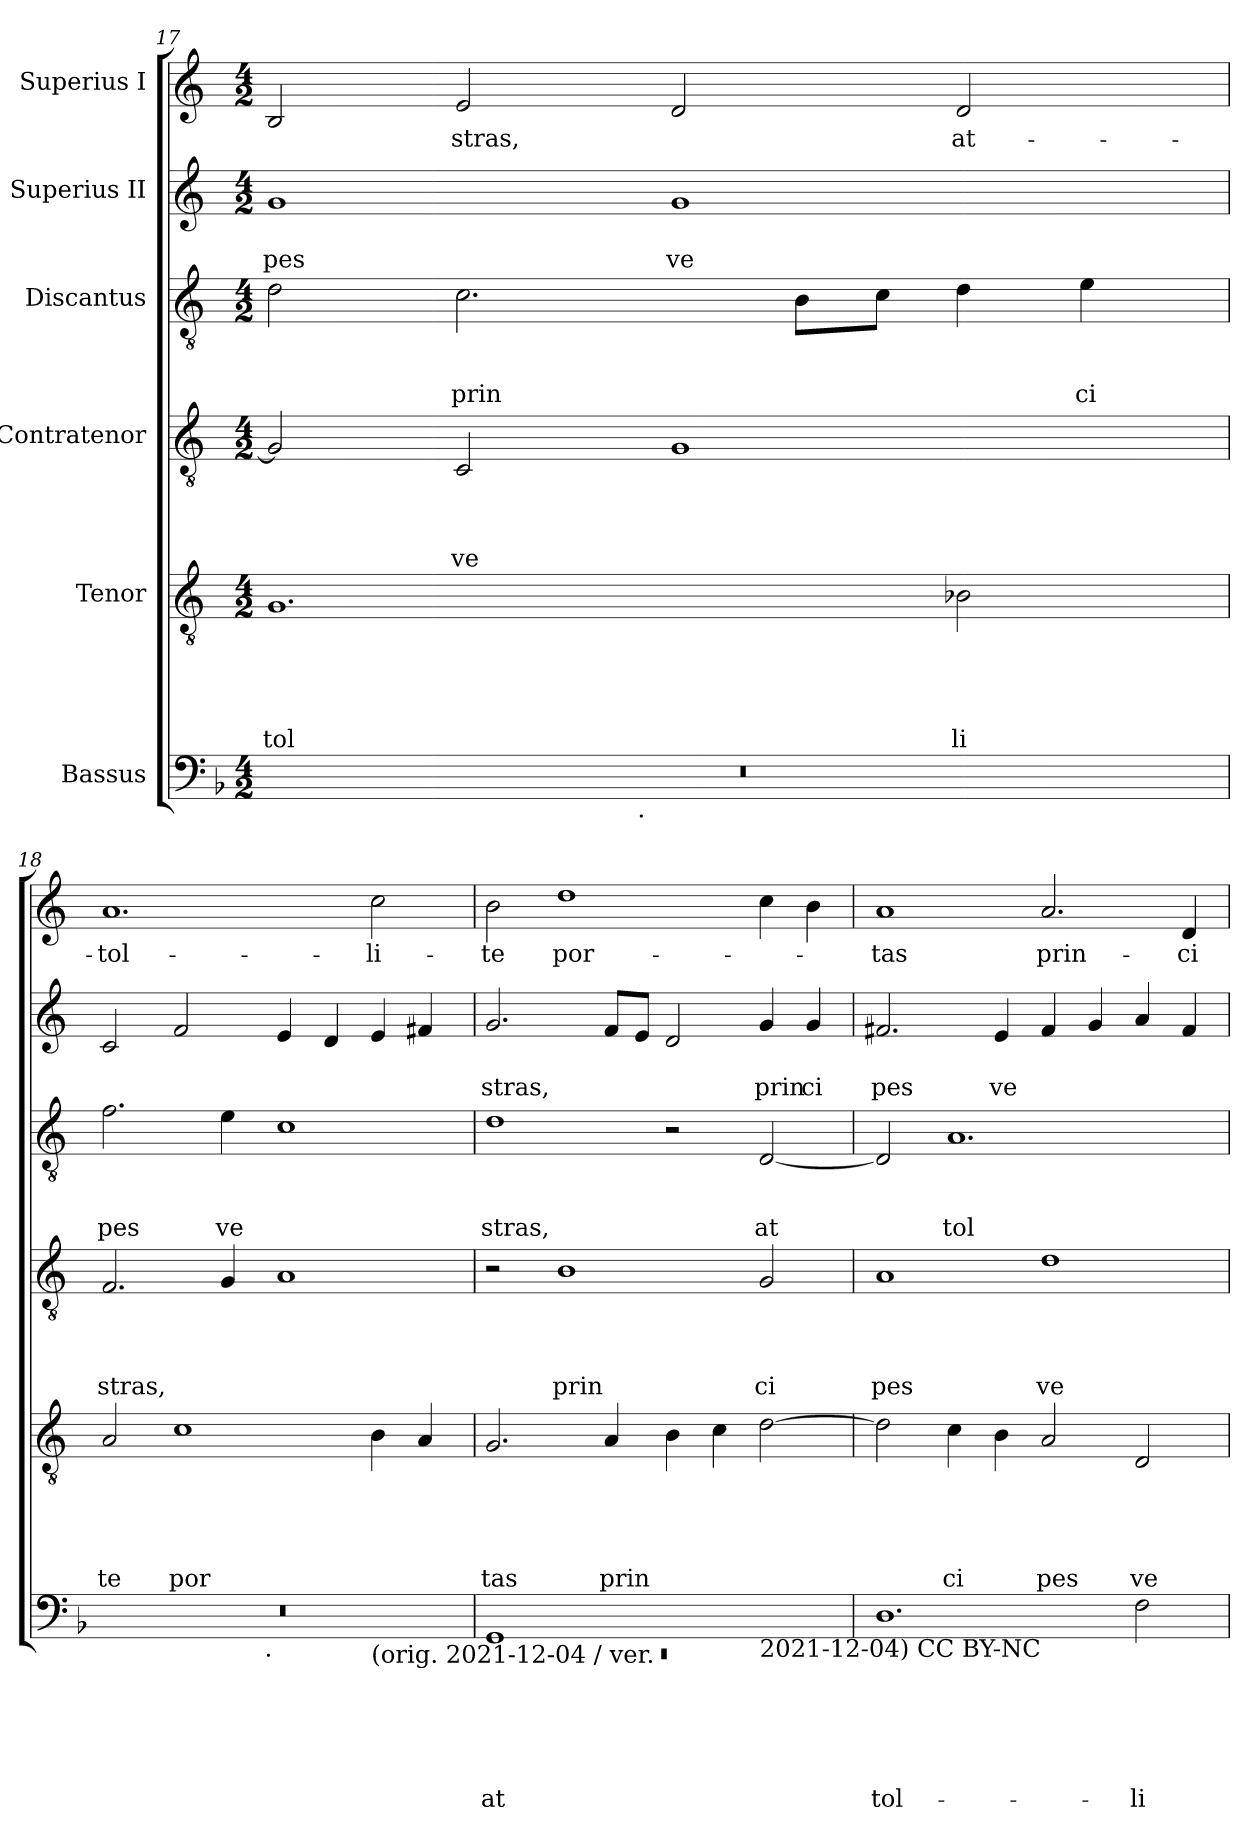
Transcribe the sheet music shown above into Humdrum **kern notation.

**kern	**text	**text	**text	**text	**text	**text	**kern	**text	**text	**text	**text	**text	**kern	**text	**text	**text	**text	**kern	**text	**text	**text	**kern	**text	**text	**kern	**text
*part6	*part6	*part6	*part6	*part6	*part6	*part6	*part5	*part5	*part5	*part5	*part5	*part5	*part4	*part4	*part4	*part4	*part4	*part3	*part3	*part3	*part3	*part2	*part2	*part2	*part1	*part1
*staff6	*staff6	*staff6	*staff6	*staff6	*staff6	*staff6	*staff5	*staff5	*staff5	*staff5	*staff5	*staff5	*staff4	*staff4	*staff4	*staff4	*staff4	*staff3	*staff3	*staff3	*staff3	*staff2	*staff2	*staff2	*staff1	*staff1
*I"Bassus	*	*	*	*	*	*	*I"Tenor	*	*	*	*	*	*I"Contratenor	*	*	*	*	*I"Discantus	*	*	*	*I"Superius II	*	*	*I"Superius I	*
*clefF4	*	*	*	*	*	*	*clefGv2	*	*	*	*	*	*clefGv2	*	*	*	*	*clefGv2	*	*	*	*clefG2	*	*	*clefG2	*
*	*	*	*	*	*	*	*ITrd-3c-5	*	*	*	*	*	*ITrd-3c-5	*	*	*	*	*ITrd-3c-5	*	*	*	*ITrd-3c-5	*	*	*ITrd-3c-5	*
*k[b-]	*	*	*	*	*	*	*k[b-]	*	*	*	*	*	*k[b-]	*	*	*	*	*k[b-]	*	*	*	*k[b-]	*	*	*k[b-]	*
*F:	*	*	*	*	*	*	*F:	*	*	*	*	*	*F:	*	*	*	*	*F:	*	*	*	*F:	*	*	*F:	*
*M4/2	*	*	*	*	*	*	*M4/2	*	*	*	*	*	*M4/2	*	*	*	*	*M4/2	*	*	*	*M4/2	*	*	*M4/2	*
=17	=17	=17	=17	=17	=17	=17	=17	=17	=17	=17	=17	=17	=17	=17	=17	=17	=17	=17	=17	=17	=17	=17	=17	=17	=17	=17
!	!	!	!	!	!	!	!	!	!	!	!	!LO:LY:b	!	!	!	!	!	!	!	!	!	!	!	!LO:LY:b	!	!
*^	*	*	*	*	*	*	*	*	*	*	*	*	*	*	*	*	*	*	*	*	*	*	*	*	*	*
0r	2ryy	.	.	.	.	.	.	1.c	.	.	.	.	tol	2c/]	.	.	.	.	2g\	.	.	.	1cc	.	pes	2e/	.
!	!	!	!	!	!	!	!	!	!	!	!	!	!	!	!	!	!	!LO:LY:b	!	!	!	!LO:LY:b	!	!	!	!	!LO:LY:b
.	4...ryy	.	.	.	.	.	.	.	.	.	.	.	.	2F/	.	.	.	ve	2.f\	.	.	prin	.	.	.	2a/	-stras,
!	!LO:TX:b:t=.	!	!	!	!	!	!	!	!	!	!	!	!	!	!	!	!	!	!	!	!	!	!	!	!	!	!
.	1ryy	.	.	.	.	.	.	.	.	.	.	.	.	.	.	.	.	.	.	.	.	.	.	.	.	.	.
!	!	!	!	!	!	!	!	!	!	!	!	!	!	!	!	!	!	!	!	!	!	!	!	!	!LO:LY:b	!	!
.	.	.	.	.	.	.	.	.	.	.	.	.	.	1c	.	.	.	.	.	.	.	.	1cc	.	ve	2g/	.
.	.	.	.	.	.	.	.	.	.	.	.	.	.	.	.	.	.	.	8e\L	.	.	.	.	.	.	.	.
.	.	.	.	.	.	.	.	.	.	.	.	.	.	.	.	.	.	.	8f\J	.	.	.	.	.	.	.	.
!	!	!	!	!	!	!	!	!	!	!	!	!	!LO:LY:b	!	!	!	!	!	!	!	!	!	!	!	!	!	!LO:LY:b
.	.	.	.	.	.	.	.	2e-X\	.	.	.	.	li	.	.	.	.	.	4g\	.	.	.	.	.	.	2g/	at-
!	!	!	!	!	!	!	!	!	!	!	!	!	!	!	!	!	!	!	!	!	!	!LO:LY:b	!	!	!	!	!
.	.	.	.	.	.	.	.	.	.	.	.	.	.	.	.	.	.	.	4a\	.	.	ci	.	.	.	.	.
.	32ryy	.	.	.	.	.	.	.	.	.	.	.	.	.	.	.	.	.	.	.	.	.	.	.	.	.	.
=18	=18	=18	=18	=18	=18	=18	=18	=18	=18	=18	=18	=18	=18	=18	=18	=18	=18	=18	=18	=18	=18	=18	=18	=18	=18	=18	=18
!	!	!	!	!	!	!	!	!	!	!	!	!	!LO:LY:b	!	!	!	!	!LO:LY:b	!	!	!	!LO:LY:b	!	!	!	!	!LO:LY:b
*	*^	*	*	*	*	*	*	*	*	*	*	*	*	*	*	*	*	*	*	*	*	*	*	*	*	*	*
0r	2ryy	1.ryy	.	.	.	.	.	.	2d/	.	.	.	.	te	2.B-/	.	.	.	stras,	2.b-\	.	.	pes	2f/	.	.	1.dd	-tol-
!	!	!	!	!	!	!	!	!	!	!	!	!	!	!LO:LY:b	!	!	!	!	!	!	!	!	!	!	!	!	!	!
.	4...ryy	.	.	.	.	.	.	.	1f	.	.	.	.	por	.	.	.	.	.	.	.	.	.	2b-/	.	.	.	.
!	!	!	!	!	!	!	!	!	!	!	!	!	!	!	!	!	!	!	!	!	!	!	!LO:LY:b	!	!	!	!	!
.	.	.	.	.	.	.	.	.	.	.	.	.	.	.	4c/	.	.	.	.	4a\	.	.	ve	.	.	.	.	.
!	!LO:TX:b:t=.	!	!	!	!	!	!	!	!	!	!	!	!	!	!	!	!	!	!	!	!	!	!	!	!	!	!	!
.	1ryy	.	.	.	.	.	.	.	.	.	.	.	.	.	.	.	.	.	.	.	.	.	.	.	.	.	.	.
.	.	.	.	.	.	.	.	.	.	.	.	.	.	.	1d	.	.	.	.	1f	.	.	.	4a/	.	.	.	.
.	.	.	.	.	.	.	.	.	.	.	.	.	.	.	.	.	.	.	.	.	.	.	.	4g/	.	.	.	.
!	!	!LO:TX:b:t=(orig. 2021-12-04 / ver.	!	!	!	!	!	!	!	!	!	!	!	!	!	!	!	!	!	!	!	!	!	!	!	!	!	!
!	!	!	!	!	!	!	!	!	!	!	!	!	!	!	!	!	!	!	!	!	!	!	!	!	!	!	!	!LO:LY:b
.	.	2ryy	.	.	.	.	.	.	4e\	.	.	.	.	.	.	.	.	.	.	.	.	.	.	4a/	.	.	2ff\	-li-
.	.	.	.	.	.	.	.	.	4d/	.	.	.	.	.	.	.	.	.	.	.	.	.	.	4bn/	.	.	.	.
.	32ryy	.	.	.	.	.	.	.	.	.	.	.	.	.	.	.	.	.	.	.	.	.	.	.	.	.	.	.
=19	=19	=19	=19	=19	=19	=19	=19	=19	=19	=19	=19	=19	=19	=19	=19	=19	=19	=19	=19	=19	=19	=19	=19	=19	=19	=19	=19	=19
!	!LO:N:vis=1	!	!	!	!	!	!	!LO:LY:b	!	!	!	!	!	!LO:LY:b	!	!	!	!	!	!	!	!	!LO:LY:b	!	!	!LO:LY:b	!	!LO:LY:b
*	*	*^	*	*	*	*	*	*	*	*	*	*	*	*	*	*	*	*	*	*	*	*	*	*	*	*	*	*
0ryy	0rEE	1GG	1.ryy	.	.	.	.	.	at-	2.c/	.	.	.	.	tas	2r	.	.	.	.	1g	.	.	stras,	2.cc/	.	stras,	2ee\	-te
!	!	!	!	!	!	!	!	!	!	!	!	!	!	!	!	!	!	!	!	!LO:LY:b	!	!	!	!	!	!	!	!	!LO:LY:b
.	.	.	.	.	.	.	.	.	.	.	.	.	.	.	.	1e	.	.	.	prin	.	.	.	.	.	.	.	1gg	por-
!	!	!	!	!	!	!	!	!	!	!	!	!	!	!	!LO:LY:b	!	!	!	!	!	!	!	!	!	!	!	!	!	!
.	.	.	.	.	.	.	.	.	.	4d/	.	.	.	.	prin	.	.	.	.	.	.	.	.	.	8b-/L	.	.	.	.
.	.	.	.	.	.	.	.	.	.	.	.	.	.	.	.	.	.	.	.	.	.	.	.	.	8a/J	.	.	.	.
.	.	1ryy	.	.	.	.	.	.	.	4e\	.	.	.	.	.	.	.	.	.	.	2r	.	.	.	2g/	.	.	.	.
.	.	.	.	.	.	.	.	.	.	4f\	.	.	.	.	.	.	.	.	.	.	.	.	.	.	.	.	.	.	.
!	!	!	!LO:TX:b:t=2021-12-04) CC BY-NC	!	!	!	!	!	!	!	!	!	!	!	!	!	!	!	!	!	!	!	!	!	!	!	!	!	!
!	!	!	!	!	!	!	!	!	!	!	!	!	!	!	!	!	!	!	!	!LO:LY:b	!	!	!	!LO:LY:b	!	!	!LO:LY:b	!	!
.	.	.	2ryy	.	.	.	.	.	.	[>2g\	.	.	.	.	.	2c/	.	.	.	ci	[<2G/	.	.	at	4cc/	.	prin	4ff\	.
!	!	!	!	!	!	!	!	!	!	!	!	!	!	!	!	!	!	!	!	!	!	!	!	!	!	!	!LO:LY:b	!	!
.	.	.	.	.	.	.	.	.	.	.	.	.	.	.	.	.	.	.	.	.	.	.	.	.	4cc/	.	ci	4ee\	.
=20	=20	=20	=20	=20	=20	=20	=20	=20	=20	=20	=20	=20	=20	=20	=20	=20	=20	=20	=20	=20	=20	=20	=20	=20	=20	=20	=20	=20	=20
!	!	!	!	!	!	!	!	!	!LO:LY:b	!	!	!	!	!	!	!	!	!	!	!LO:LY:b	!	!	!	!	!	!	!LO:LY:b	!	!LO:LY:b
*v	*v	*v	*v	*	*	*	*	*	*	*	*	*	*	*	*	*	*	*	*	*	*	*	*	*	*	*	*	*	*
1.D	.	.	.	.	.	-tol-	2g\]	.	.	.	.	.	1d	.	.	.	pes	2G/]	.	.	.	2.bn/	.	pes	1dd	-tas
!	!	!	!	!	!	!	!	!	!	!	!	!LO:LY:b	!	!	!	!	!	!	!	!	!LO:LY:b	!	!	!	!	!
.	.	.	.	.	.	.	4f\	.	.	.	.	ci	.	.	.	.	.	1.d	.	.	tol	.	.	.	.	.
!	!	!	!	!	!	!	!	!	!	!	!	!	!	!	!	!	!	!	!	!	!	!	!	!LO:LY:b	!	!
.	.	.	.	.	.	.	4e\	.	.	.	.	.	.	.	.	.	.	.	.	.	.	4a/	.	ve	.	.
!	!	!	!	!	!	!	!	!	!	!	!	!LO:LY:b	!	!	!	!	!LO:LY:b	!	!	!	!	!	!	!	!	!LO:LY:b
.	.	.	.	.	.	.	2d/	.	.	.	.	pes	1g	.	.	.	ve	.	.	.	.	4b/	.	.	2.dd/	prin-
.	.	.	.	.	.	.	.	.	.	.	.	.	.	.	.	.	.	.	.	.	.	4cc/	.	.	.	.
!	!	!	!	!	!	!LO:LY:b	!	!	!	!	!	!LO:LY:b	!	!	!	!	!	!	!	!	!	!	!	!	!	!
2F\	.	.	.	.	.	-li-	2G/	.	.	.	.	ve	.	.	.	.	.	.	.	.	.	4dd/	.	.	.	.
!	!	!	!	!	!	!	!	!	!	!	!	!	!	!	!	!	!	!	!	!	!	!	!	!	!	!LO:LY:b
.	.	.	.	.	.	.	.	.	.	.	.	.	.	.	.	.	.	.	.	.	.	4b/	.	.	4g/	-ci-
=	=	=	=	=	=	=	=	=	=	=	=	=	=	=	=	=	=	=	=	=	=	=	=	=	=	=
*-	*-	*-	*-	*-	*-	*-	*-	*-	*-	*-	*-	*-	*-	*-	*-	*-	*-	*-	*-	*-	*-	*-	*-	*-	*-	*-
